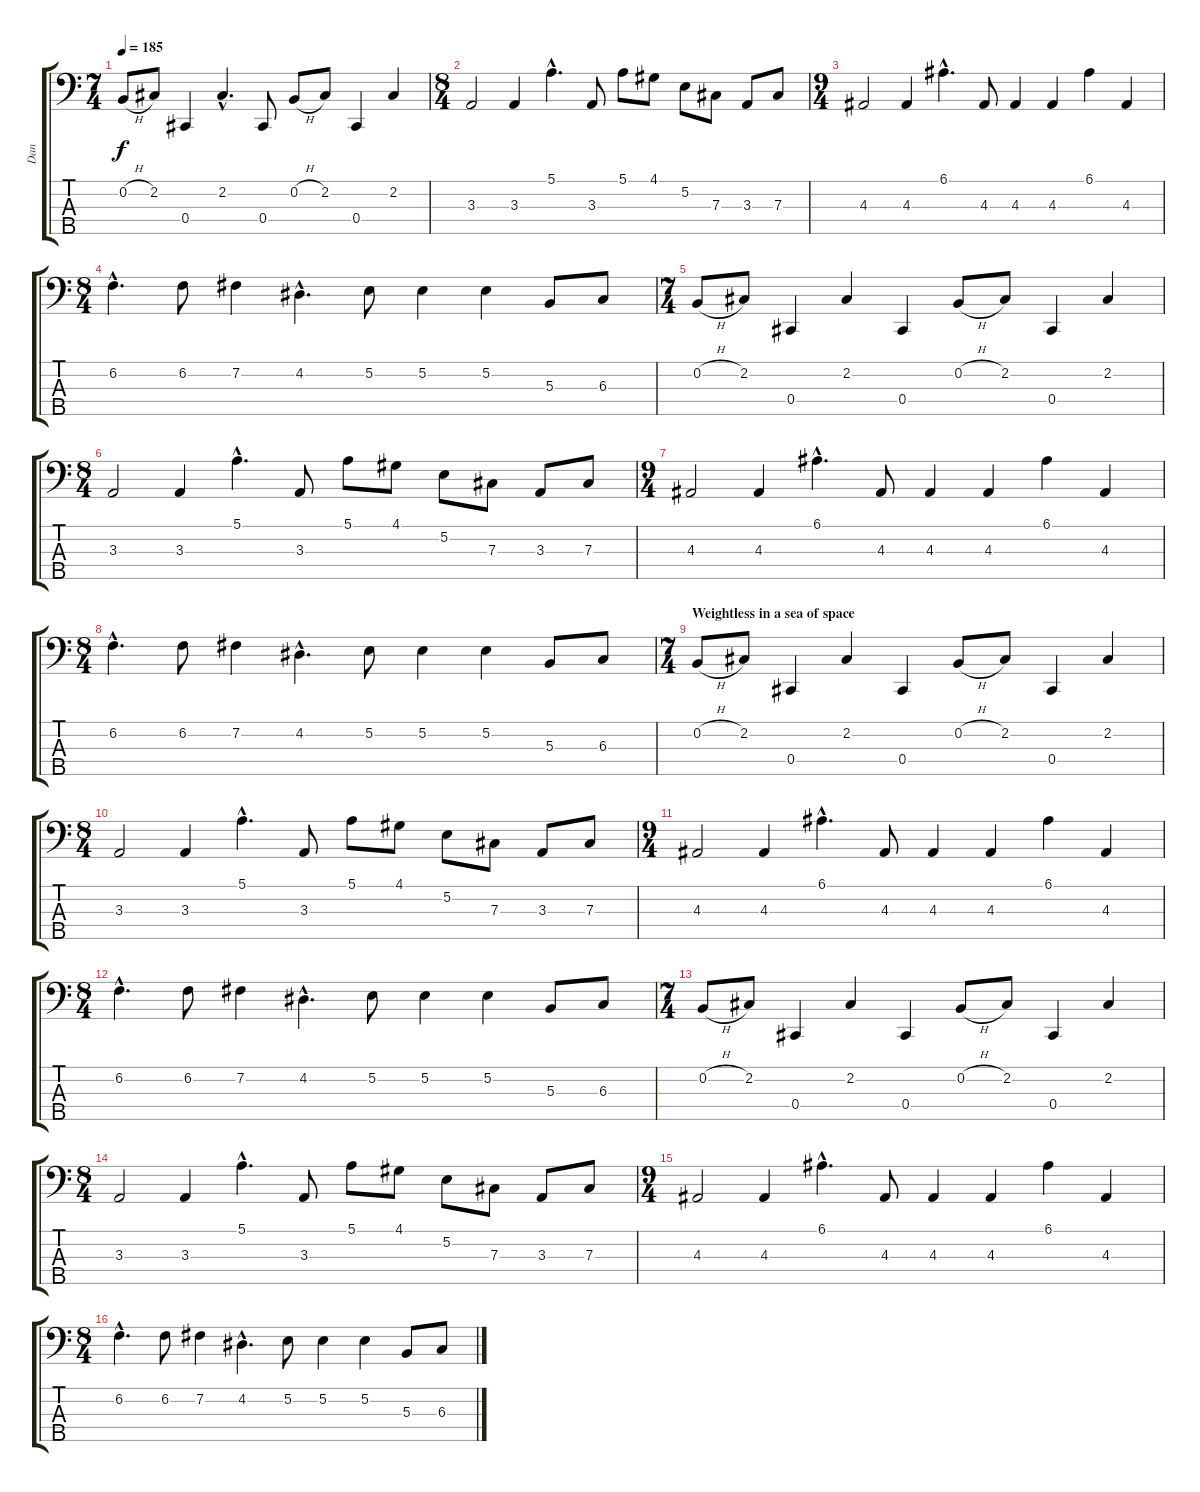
\track ("Dan" "Dan") {instrument electricbasspick}
\staff {score tabs}
\tuning (E2 B1 Gb1 Db1 Ab0) {hide}
\ts (7 4)
\tempo 185
\clef f4
\ks c
0.2{h}.8{dy f} 2.2.8 0.4.4 2.2{hac}.4{d} 0.4.8 0.2{h}.8 2.2.8 0.4.4 2.2.4 |
\ts (8 4)
3.3.2 3.3.4 5.1{hac}.4{d} 3.3.8 5.1.8 4.1.8 5.2.8 7.3.8 3.3.8 7.3.8 |
\ts (9 4)
4.3.2 4.3.4 6.1{hac}.4{d} 4.3.8 4.3.4 4.3.4 6.1.4 4.3.4 |
\ts (8 4)
6.2{hac}.4{d} 6.2.8 7.2.4 4.2{hac}.4{d} 5.2.8 5.2.4 5.2.4 5.3.8 6.3.8 |
\ts (7 4)
0.2{h}.8 2.2.8 0.4.4 2.2.4 0.4.4 0.2{h}.8 2.2.8 0.4.4 2.2.4 |
\ts (8 4)
3.3.2 3.3.4 5.1{hac}.4{d} 3.3.8 5.1.8 4.1.8 5.2.8 7.3.8 3.3.8 7.3.8 |
\ts (9 4)
4.3.2 4.3.4 6.1{hac}.4{d} 4.3.8 4.3.4 4.3.4 6.1.4 4.3.4 |
\ts (8 4)
6.2{hac}.4{d} 6.2.8 7.2.4 4.2{hac}.4{d} 5.2.8 5.2.4 5.2.4 5.3.8 6.3.8 |
\ts (7 4)
\section ("" "Weightless in a sea of space")
0.2{h}.8 2.2.8 0.4.4 2.2.4 0.4.4 0.2{h}.8 2.2.8 0.4.4 2.2.4 |
\ts (8 4)
3.3.2 3.3.4 5.1{hac}.4{d} 3.3.8 5.1.8 4.1.8 5.2.8 7.3.8 3.3.8 7.3.8 |
\ts (9 4)
4.3.2 4.3.4 6.1{hac}.4{d} 4.3.8 4.3.4 4.3.4 6.1.4 4.3.4 |
\ts (8 4)
6.2{hac}.4{d} 6.2.8 7.2.4 4.2{hac}.4{d} 5.2.8 5.2.4 5.2.4 5.3.8 6.3.8 |
\ts (7 4)
0.2{h}.8 2.2.8 0.4.4 2.2.4 0.4.4 0.2{h}.8 2.2.8 0.4.4 2.2.4 |
\ts (8 4)
3.3.2 3.3.4 5.1{hac}.4{d} 3.3.8 5.1.8 4.1.8 5.2.8 7.3.8 3.3.8 7.3.8 |
\ts (9 4)
4.3.2 4.3.4 6.1{hac}.4{d} 4.3.8 4.3.4 4.3.4 6.1.4 4.3.4 |
\ts (8 4)
6.2{hac}.4{d} 6.2.8 7.2.4 4.2{hac}.4{d} 5.2.8 5.2.4 5.2.4 5.3.8 6.3.8
